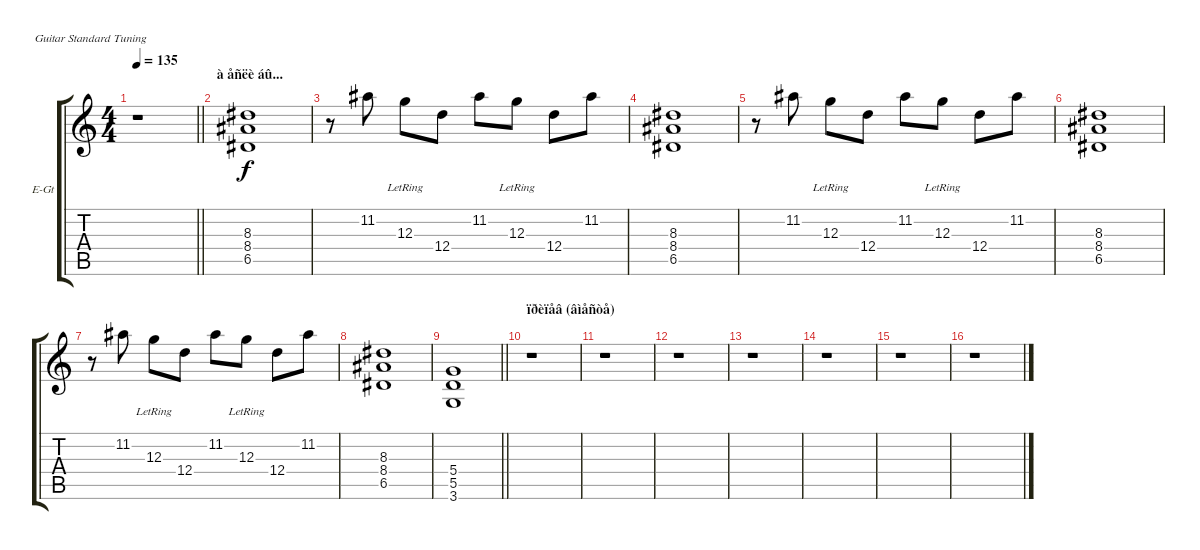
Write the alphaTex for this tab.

\bracketExtendMode groupsimilarinstruments
\firstSystemTrackNameOrientation horizontal
\otherSystemsTrackNameOrientation horizontal
\track ("Âàäèì" "E-Gt") {instrument distortionguitar}
\staff {score tabs}
\tuning (E4 B3 G3 D3 A2 E2)
\ts (4 4)
\tempo 135
\clef g2
\barLineRight lightlight
\ks c
r.1{dy f} |
\section ("" "à åñëè áû...")
(8.3 8.4 6.5).1 |
r.8 11.2.8 12.3{lr}.8 12.4.8 11.2.8 12.3{lr}.8 12.4.8 11.2.8 |
(8.3 8.4 6.5).1 |
r.8 11.2.8 12.3{lr}.8 12.4.8 11.2.8 12.3{lr}.8 12.4.8 11.2.8 |
(8.3 8.4 6.5).1 |
r.8 11.2.8 12.3{lr}.8 12.4.8 11.2.8 12.3{lr}.8 12.4.8 11.2.8 |
(8.3 8.4 6.5).1 |
\barLineRight lightlight
(5.4 5.5 3.6).1 |
\section ("" "ïðèïåâ (âìåñòå)")
r.1 |
r.1 |
r.1 |
r.1 |
r.1 |
r.1 |
r.1
